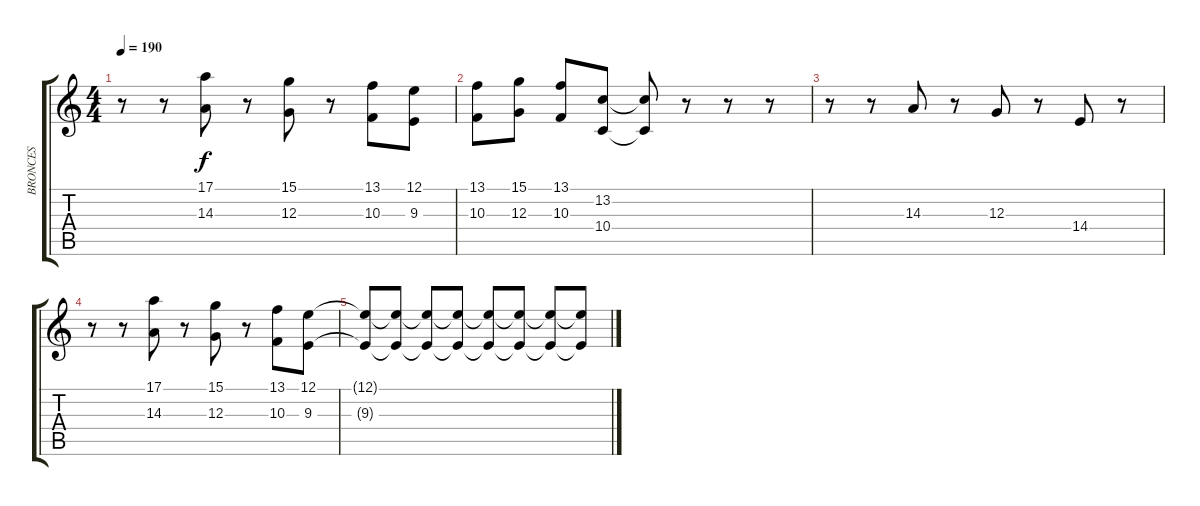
\track ("BRONCES" "BRONCES") {instrument brasssection}
\staff {score tabs}
\tuning (E4 B3 G3 D3 A2 E2) {hide}
\ts (4 4)
\tempo 190
\clef g2
\ks c
r.8{dy f volume 13} r.8 (17.1 14.3).8 r.8 (15.1 12.3).8 r.8 (13.1 10.3).8 (12.1 9.3).8 |
(13.1 10.3).8 (15.1 12.3).8 (13.1 10.3).8 (13.2 10.4).8 (13.2{t} 10.4{t}).8 r.8 r.8 r.8 |
r.8 r.8{volume 13} 14.3.8 r.8 12.3.8 r.8 14.4.8 r.8 |
r.8{volume 13} r.8 (17.1 14.3).8 r.8 (15.1 12.3).8 r.8 (13.1 10.3).8 (12.1 9.3).8 |
(12.1{t} 9.3{t}).8 (12.1{t} 9.3{t}).8 (12.1{t} 9.3{t}).8 (12.1{t} 9.3{t}).8 (12.1{t} 9.3{t}).8 (12.1{t} 9.3{t}).8 (12.1{t} 9.3{t}).8 (12.1{t} 9.3{t}).8
